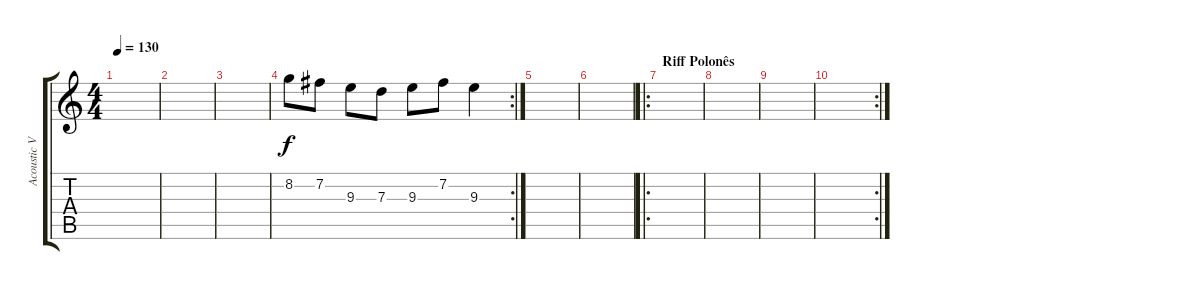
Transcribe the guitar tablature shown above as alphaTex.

\track ("Acoustic V" "Acoustic V") {instrument electricguitarjazz}
\staff {score tabs}
\tuning (E4 B3 G3 D3 A2 E2) {hide}
\ts (4 4)
\tempo 130
\clef g2
\ks c
|
|
|
\rc 2
8.2.8{instrument electricguitarjazz} 7.2.8 9.3.8 7.3.8 9.3.8 7.2.8 9.3.4 |
|
|
\ro
\section ("" "Riff Polonês")
|
|
|
\rc 2
